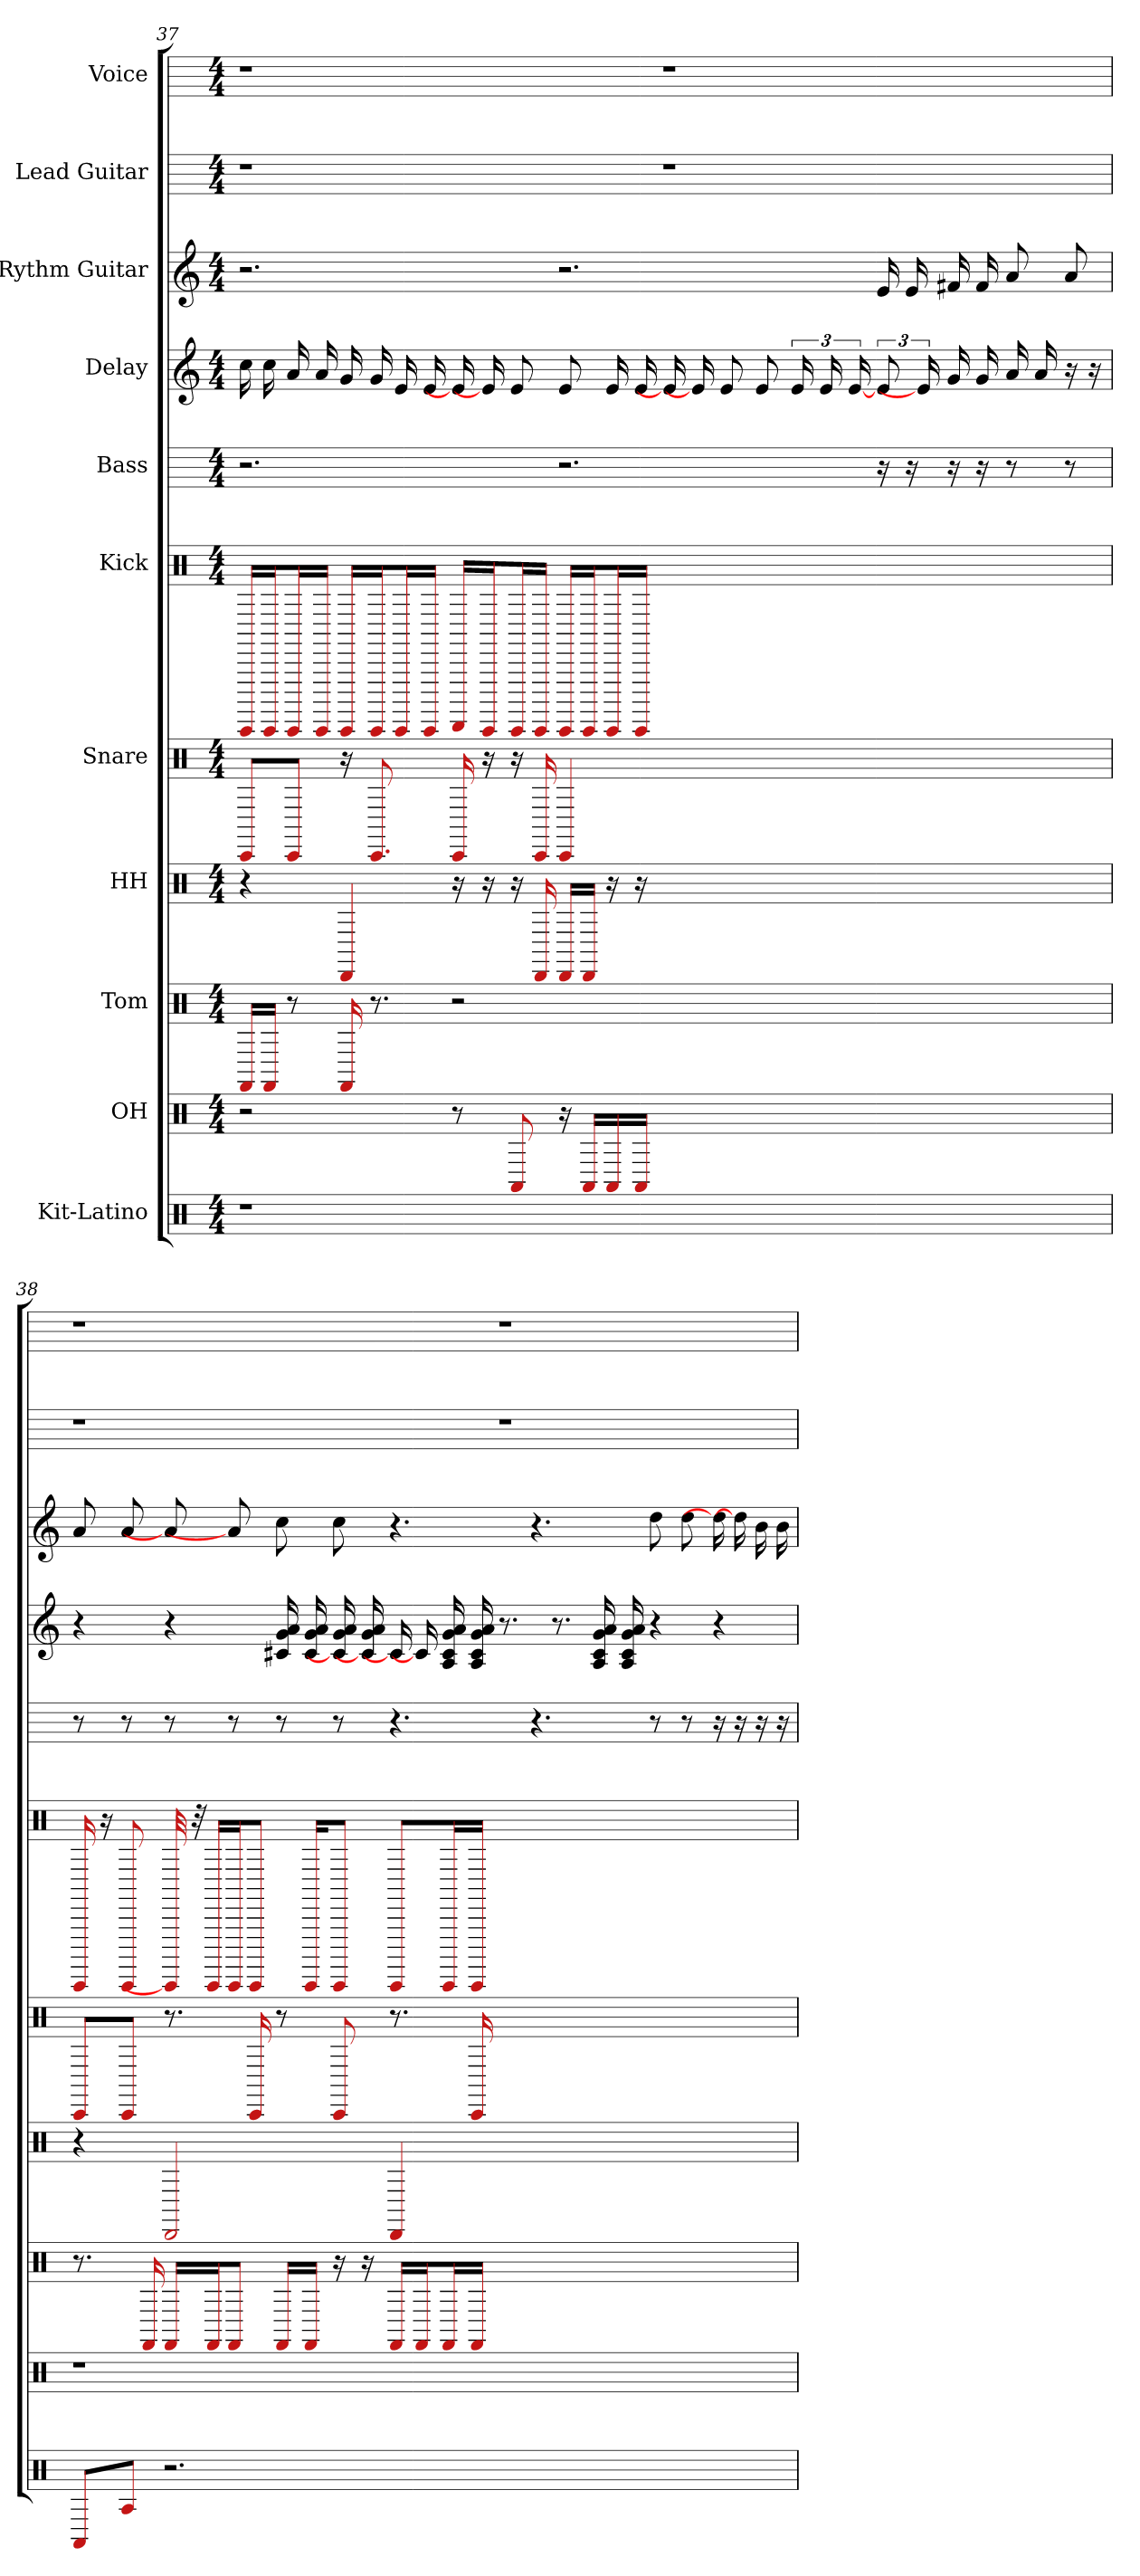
**kern	**kern	**kern	**kern	**kern	**kern	**kern	**kern	**kern	**kern	**kern
*part11	*part10	*part9	*part8	*part7	*part6	*part5	*part4	*part3	*part2	*part1
*staff11	*staff10	*staff9	*staff8	*staff7	*staff6	*staff5	*staff4	*staff3	*staff2	*staff1
*I"Kit-Latino	*I"OH	*I"Tom	*I"HH	*I"Snare	*I"Kick	*I"Bass	*I"Delay	*I"Rythm Guitar	*I"Lead Guitar	*I"Voice
*clefX	*clefX	*clefX	*clefX	*clefX	*clefX	*	*	*	*	*
*k[]	*k[]	*k[]	*k[]	*k[]	*k[]	*k[]	*k[]	*k[]	*k[]	*k[]
*M4/4	*M4/4	*M4/4	*M4/4	*M4/4	*M4/4	*M4/4	*M4/4	*M4/4	*M4/4	*M4/4
=37	=37	=37	=37	=37	=37	=37	=37	=37	=37	=37
1r	2r	16FF#/LL	4r	8CC/L	16CCCC/LL	2.r	16cc	2.r	1r	1r
.	.	16FF#/JJ	.	.	16CCCC/J	.	16cc	.	.	.
.	.	8r	.	8CC/J	16CCCC/L	.	16a	.	.	.
.	.	.	.	.	16CCCC/JJ	.	16a	.	.	.
.	.	16FF#	4DD	16r	16CCCC/LL	.	16g	.	.	.
.	.	8.r	.	8.CC	16CCCC/J	.	16g	.	.	.
.	.	.	.	.	16CCCC/L	.	16e	.	.	.
.	.	.	.	.	16CCCC#/JJ	.	16e	.	.	.
.	8r	2r	16r	16CC	16DDDD/LL	.	16e]	.	.	.
.	.	.	16r	16r	16CCCC#/J	.	16e]	.	.	.
.	8AA	.	16r	16r	16CCCC/L	.	8e	.	.	.
.	.	.	16DD	16CC	16CCCC#/JJ	.	.	.	.	.
.	16r	.	16DD/LL	4CC	16CCCC#/LL	2.r	8e	2.r	.	.
.	16AA/LL	.	16DD/JJ	.	16CCCC/J	.	.	.	.	.
.	16AA/	.	16r	.	16CCCC/L	.	16e	.	.	.
.	16AA/JJ	.	16r	.	16CCCC#/JJ	.	16e	.	.	.
1ryy	1ryy	1ryy	1ryy	1ryy	1ryy	.	16e]	.	1r	1r
.	.	.	.	.	.	.	16e]	.	.	.
.	.	.	.	.	.	.	8e	.	.	.
.	.	.	.	.	.	.	8e	.	.	.
.	.	.	.	.	.	.	24e	.	.	.
.	.	.	.	.	.	.	24e	.	.	.
.	.	.	.	.	.	.	[24e	.	.	.
.	.	.	.	.	.	16r	12e	16e	.	.
.	.	.	.	.	.	16r	.	16e	.	.
.	.	.	.	.	.	.	24e]	.	.	.
.	.	.	.	.	.	16r	16g	16f#	.	.
.	.	.	.	.	.	16r	16g	16f#	.	.
.	.	.	.	.	.	8r	16a	8a	.	.
.	.	.	.	.	.	.	16a	.	.	.
.	.	.	.	.	.	8r	16r	8a	.	.
.	.	.	.	.	.	.	16r	.	.	.
=38	=38	=38	=38	=38	=38	=38	=38	=38	=38	=38
8AA#/L	1r	8.r	4r	8CC/L	16CCCC	8r	4r	8a	1r	1r
.	.	.	.	.	16r	.	.	.	.	.
8A/J	.	.	.	8CC/J	8CCCC	8r	.	8a	.	.
.	.	16FF#	.	.	.	.	.	.	.	.
2.r	.	16FF#/LL	2DD	8.r	32CCCC]	8r	4r	8a]	.	.
.	.	.	.	.	32r	.	.	.	.	.
.	.	16FF#/J	.	.	16CCCC/KL	.	.	.	.	.
.	.	8FF#/J	.	.	16CCCC/K	8r	.	8a]	.	.
.	.	.	.	16CC	8CCCC/J	.	.	.	.	.
.	.	16FF#/LL	.	8r	.	8r	16a 16g 16c#	8cc	.	.
.	.	16FF#/JJ	.	.	16CCCC/KL	.	16a 16g 16c#	.	.	.
.	.	16r	.	8CC	8CCCC/J	8r	16a 16g 16c#]	8cc	.	.
.	.	16r	.	.	.	.	16a 16g 16c#]	.	.	.
.	.	16FF#/LL	4DD	8.r	8CCCC/L	4.r	16c#]	4.r	.	.
.	.	16FF#/J	.	.	.	.	16c#]	.	.	.
.	.	16FF#/L	.	.	16CCCC/L	.	16c# 16a 16g 16A	.	.	.
.	.	16FF#/JJ	.	16CC	16CCCC/JJ	.	16c# 16a 16g 16A	.	.	.
1ryy	1ryy	1ryy	1ryy	1ryy	1ryy	.	8.r	.	1r	1r
.	.	.	.	.	.	4.r	.	4.r	.	.
.	.	.	.	.	.	.	8.r	.	.	.
.	.	.	.	.	.	.	16c# 16a 16g 16A	.	.	.
.	.	.	.	.	.	.	16c# 16a 16g 16A	.	.	.
.	.	.	.	.	.	8r	4r	8dd	.	.
.	.	.	.	.	.	8r	.	8dd	.	.
.	.	.	.	.	.	16r	4r	16dd]	.	.
.	.	.	.	.	.	16r	.	16dd]	.	.
.	.	.	.	.	.	16r	.	16b	.	.
.	.	.	.	.	.	16r	.	16b	.	.
=	=	=	=	=	=	=	=	=	=	=
*-	*-	*-	*-	*-	*-	*-	*-	*-	*-	*-
